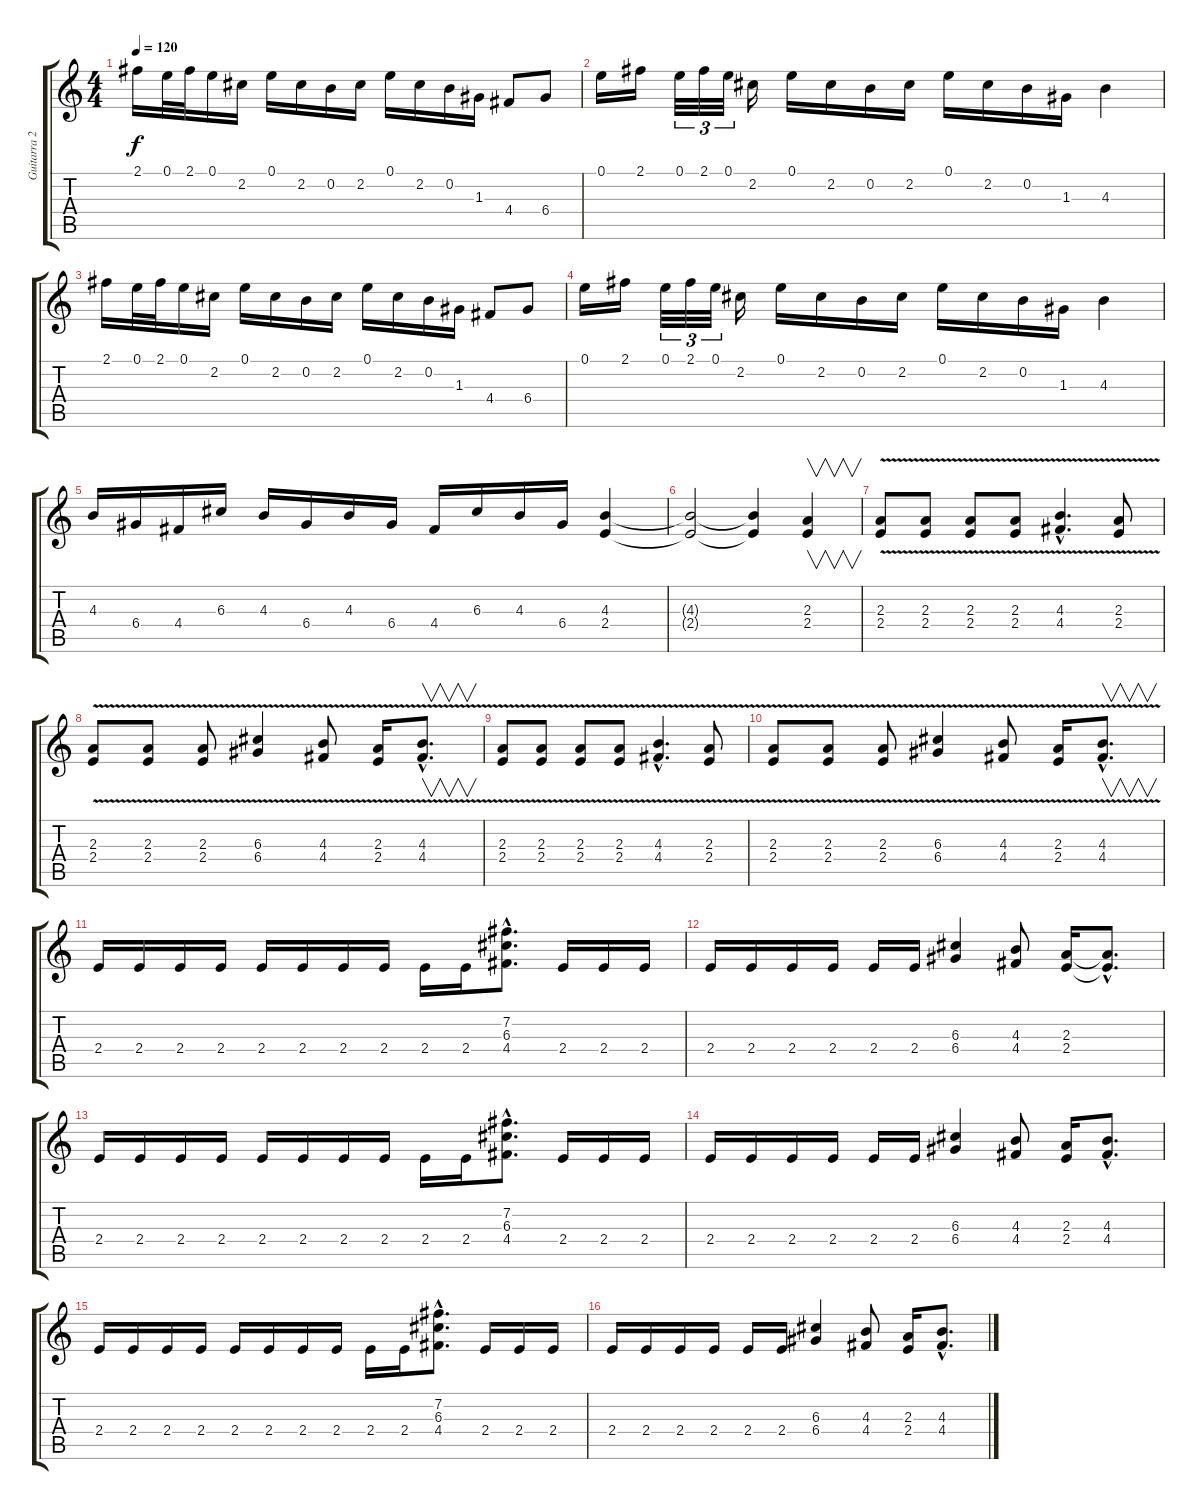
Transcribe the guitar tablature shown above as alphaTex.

\track ("Guitarra 2" "Guitarra 2") {instrument overdrivenguitar}
\staff {score tabs}
\tuning (E4 B3 G3 D3 A2 E2) {hide}
\ts (4 4)
\tempo 120
\clef g2
\ks c
2.1.16{dy f instrument overdrivenguitar} 0.1.32 2.1.32 0.1.16 2.2.16 0.1.16 2.2.16 0.2.16 2.2.16 0.1.16 2.2.16 0.2.16 1.3.16 4.4.8 6.4.8 |
0.1.16 2.1.16 0.1.32{tu (3 2)} 2.1.32{tu (3 2)} 0.1.32{tu (3 2)} 2.2.16 0.1.16 2.2.16 0.2.16 2.2.16 0.1.16 2.2.16 0.2.16 1.3.16 4.3.4 |
2.1.16 0.1.32 2.1.32 0.1.16 2.2.16 0.1.16 2.2.16 0.2.16 2.2.16 0.1.16 2.2.16 0.2.16 1.3.16 4.4.8 6.4.8 |
0.1.16 2.1.16 0.1.32{tu (3 2)} 2.1.32{tu (3 2)} 0.1.32{tu (3 2)} 2.2.16 0.1.16 2.2.16 0.2.16 2.2.16 0.1.16 2.2.16 0.2.16 1.3.16 4.3.4 |
4.3.16 6.4.16 4.4.16 6.3.16 4.3.16 6.4.16 4.3.16 6.4.16 4.4.16 6.3.16 4.3.16 6.4.16 (4.3 2.4).4 |
(4.3{t} 2.4{t}).2 (4.3{t} 2.4{t}).4 (2.3 2.4).4{v} |
(2.3 2.4{v}).8 (2.3 2.4{v}).8 (2.3 2.4{v}).8 (2.3 2.4{v}).8 (4.3{hac} 4.4{v hac}).4{d} (2.3 2.4{v}).8 |
(2.3 2.4{v}).8 (2.3 2.4{v}).8 (2.3 2.4{v}).8 (6.3 6.4{v}).4 (4.3 4.4{v}).8 (2.3 2.4{v}).16 (4.3{hac} 4.4{v hac}).8{v d} |
(2.3 2.4{v}).8 (2.3 2.4{v}).8 (2.3 2.4{v}).8 (2.3 2.4{v}).8 (4.3{hac} 4.4{v hac}).4{d} (2.3 2.4{v}).8 |
(2.3 2.4{v}).8 (2.3 2.4{v}).8 (2.3 2.4{v}).8 (6.3 6.4{v}).4 (4.3 4.4{v}).8 (2.3 2.4{v}).16 (4.3{hac} 4.4{v hac}).8{v d} |
2.4.16 2.4.16 2.4.16 2.4.16 2.4.16 2.4.16 2.4.16 2.4.16 2.4.16 2.4.16 (7.2{hac} 6.3{hac} 4.4{hac}).8{d} 2.4.16 2.4.16 2.4.16 |
2.4.16 2.4.16 2.4.16 2.4.16 2.4.16 2.4.16 (6.3 6.4).4 (4.3 4.4).8 (2.3 2.4).16 (2.3{hac t} 2.4{hac t}).8{d} |
2.4.16 2.4.16 2.4.16 2.4.16 2.4.16 2.4.16 2.4.16 2.4.16 2.4.16 2.4.16 (7.2{hac} 6.3{hac} 4.4{hac}).8{d} 2.4.16 2.4.16 2.4.16 |
2.4.16 2.4.16 2.4.16 2.4.16 2.4.16 2.4.16 (6.3 6.4).4 (4.3 4.4).8 (2.3 2.4).16 (4.3{hac} 4.4{hac}).8{d} |
2.4.16 2.4.16 2.4.16 2.4.16 2.4.16 2.4.16 2.4.16 2.4.16 2.4.16 2.4.16 (7.2{hac} 6.3{hac} 4.4{hac}).8{d} 2.4.16 2.4.16 2.4.16 |
2.4.16 2.4.16 2.4.16 2.4.16 2.4.16 2.4.16 (6.3 6.4).4 (4.3 4.4).8 (2.3 2.4).16 (4.3{hac} 4.4{hac}).8{d}
